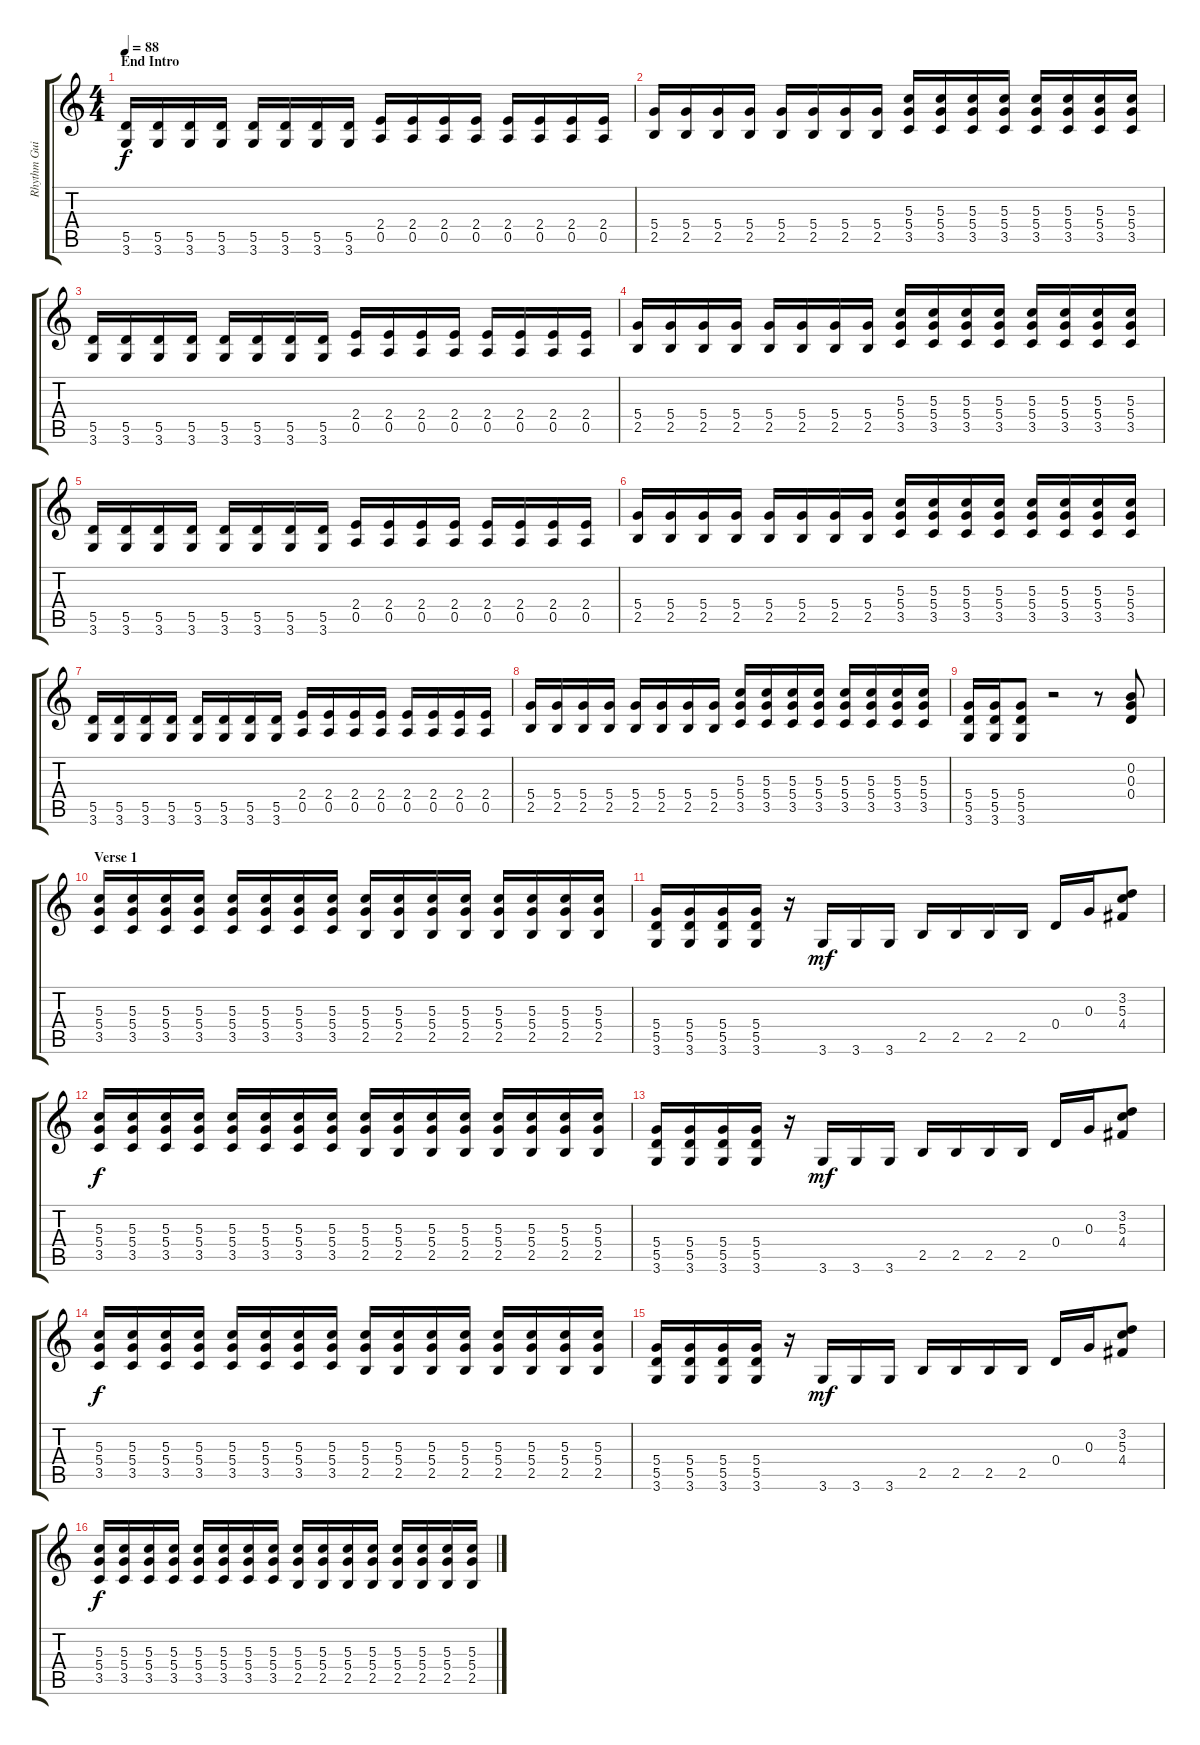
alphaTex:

\track ("Rhythm Guitar" "Rhythm Gui") {instrument overdrivenguitar}
\staff {score tabs}
\tuning (E4 B3 G3 D3 A2 E2) {hide}
\ts (4 4)
\section ("" "End Intro")
\tempo 88
\clef g2
\ks c
(5.5 3.6).16{dy f} (5.5 3.6).16 (5.5 3.6).16 (5.5 3.6).16 (5.5 3.6).16 (5.5 3.6).16 (5.5 3.6).16 (5.5 3.6).16 (2.4 0.5).16 (2.4 0.5).16 (2.4 0.5).16 (2.4 0.5).16 (2.4 0.5).16 (2.4 0.5).16 (2.4 0.5).16 (2.4 0.5).16 |
(5.4 2.5).16 (5.4 2.5).16 (5.4 2.5).16 (5.4 2.5).16 (5.4 2.5).16 (5.4 2.5).16 (5.4 2.5).16 (5.4 2.5).16 (5.3 5.4 3.5).16 (5.3 5.4 3.5).16 (5.3 5.4 3.5).16 (5.3 5.4 3.5).16 (5.3 5.4 3.5).16 (5.3 5.4 3.5).16 (5.3 5.4 3.5).16 (5.3 5.4 3.5).16 |
(5.5 3.6).16 (5.5 3.6).16 (5.5 3.6).16 (5.5 3.6).16 (5.5 3.6).16 (5.5 3.6).16 (5.5 3.6).16 (5.5 3.6).16 (2.4 0.5).16 (2.4 0.5).16 (2.4 0.5).16 (2.4 0.5).16 (2.4 0.5).16 (2.4 0.5).16 (2.4 0.5).16 (2.4 0.5).16 |
(5.4 2.5).16 (5.4 2.5).16 (5.4 2.5).16 (5.4 2.5).16 (5.4 2.5).16 (5.4 2.5).16 (5.4 2.5).16 (5.4 2.5).16 (5.3 5.4 3.5).16 (5.3 5.4 3.5).16 (5.3 5.4 3.5).16 (5.3 5.4 3.5).16 (5.3 5.4 3.5).16 (5.3 5.4 3.5).16 (5.3 5.4 3.5).16 (5.3 5.4 3.5).16 |
(5.5 3.6).16 (5.5 3.6).16 (5.5 3.6).16 (5.5 3.6).16 (5.5 3.6).16 (5.5 3.6).16 (5.5 3.6).16 (5.5 3.6).16 (2.4 0.5).16 (2.4 0.5).16 (2.4 0.5).16 (2.4 0.5).16 (2.4 0.5).16 (2.4 0.5).16 (2.4 0.5).16 (2.4 0.5).16 |
(5.4 2.5).16 (5.4 2.5).16 (5.4 2.5).16 (5.4 2.5).16 (5.4 2.5).16 (5.4 2.5).16 (5.4 2.5).16 (5.4 2.5).16 (5.3 5.4 3.5).16 (5.3 5.4 3.5).16 (5.3 5.4 3.5).16 (5.3 5.4 3.5).16 (5.3 5.4 3.5).16 (5.3 5.4 3.5).16 (5.3 5.4 3.5).16 (5.3 5.4 3.5).16 |
(5.5 3.6).16 (5.5 3.6).16 (5.5 3.6).16 (5.5 3.6).16 (5.5 3.6).16 (5.5 3.6).16 (5.5 3.6).16 (5.5 3.6).16 (2.4 0.5).16 (2.4 0.5).16 (2.4 0.5).16 (2.4 0.5).16 (2.4 0.5).16 (2.4 0.5).16 (2.4 0.5).16 (2.4 0.5).16 |
(5.4 2.5).16 (5.4 2.5).16 (5.4 2.5).16 (5.4 2.5).16 (5.4 2.5).16 (5.4 2.5).16 (5.4 2.5).16 (5.4 2.5).16 (5.3 5.4 3.5).16 (5.3 5.4 3.5).16 (5.3 5.4 3.5).16 (5.3 5.4 3.5).16 (5.3 5.4 3.5).16 (5.3 5.4 3.5).16 (5.3 5.4 3.5).16 (5.3 5.4 3.5).16 |
(5.4 5.5 3.6).16 (5.4 5.5 3.6).16 (5.4 5.5 3.6).8 r.2 r.8 (0.2 0.3 0.4).8 |
\section ("" "Verse 1")
(5.3 5.4 3.5).16 (5.3 5.4 3.5).16 (5.3 5.4 3.5).16 (5.3 5.4 3.5).16 (5.3 5.4 3.5).16 (5.3 5.4 3.5).16 (5.3 5.4 3.5).16 (5.3 5.4 3.5).16 (5.3 5.4 2.5).16 (5.3 5.4 2.5).16 (5.3 5.4 2.5).16 (5.3 5.4 2.5).16 (5.3 5.4 2.5).16 (5.3 5.4 2.5).16 (5.3 5.4 2.5).16 (5.3 5.4 2.5).16 |
(5.4 5.5 3.6).16 (5.4 5.5 3.6).16 (5.4 5.5 3.6).16 (5.4 5.5 3.6).16 r.16 3.6.16{dy mf} 3.6.16 3.6.16 2.5.16 2.5.16 2.5.16 2.5.16 0.4.16 0.3.16 (3.2 5.3 4.4).8 |
(5.3 5.4 3.5).16{dy f} (5.3 5.4 3.5).16 (5.3 5.4 3.5).16 (5.3 5.4 3.5).16 (5.3 5.4 3.5).16 (5.3 5.4 3.5).16 (5.3 5.4 3.5).16 (5.3 5.4 3.5).16 (5.3 5.4 2.5).16 (5.3 5.4 2.5).16 (5.3 5.4 2.5).16 (5.3 5.4 2.5).16 (5.3 5.4 2.5).16 (5.3 5.4 2.5).16 (5.3 5.4 2.5).16 (5.3 5.4 2.5).16 |
(5.4 5.5 3.6).16 (5.4 5.5 3.6).16 (5.4 5.5 3.6).16 (5.4 5.5 3.6).16 r.16 3.6.16{dy mf} 3.6.16 3.6.16 2.5.16 2.5.16 2.5.16 2.5.16 0.4.16 0.3.16 (3.2 5.3 4.4).8 |
(5.3 5.4 3.5).16{dy f} (5.3 5.4 3.5).16 (5.3 5.4 3.5).16 (5.3 5.4 3.5).16 (5.3 5.4 3.5).16 (5.3 5.4 3.5).16 (5.3 5.4 3.5).16 (5.3 5.4 3.5).16 (5.3 5.4 2.5).16 (5.3 5.4 2.5).16 (5.3 5.4 2.5).16 (5.3 5.4 2.5).16 (5.3 5.4 2.5).16 (5.3 5.4 2.5).16 (5.3 5.4 2.5).16 (5.3 5.4 2.5).16 |
(5.4 5.5 3.6).16 (5.4 5.5 3.6).16 (5.4 5.5 3.6).16 (5.4 5.5 3.6).16 r.16 3.6.16{dy mf} 3.6.16 3.6.16 2.5.16 2.5.16 2.5.16 2.5.16 0.4.16 0.3.16 (3.2 5.3 4.4).8 |
(5.3 5.4 3.5).16{dy f} (5.3 5.4 3.5).16 (5.3 5.4 3.5).16 (5.3 5.4 3.5).16 (5.3 5.4 3.5).16 (5.3 5.4 3.5).16 (5.3 5.4 3.5).16 (5.3 5.4 3.5).16 (5.3 5.4 2.5).16 (5.3 5.4 2.5).16 (5.3 5.4 2.5).16 (5.3 5.4 2.5).16 (5.3 5.4 2.5).16 (5.3 5.4 2.5).16 (5.3 5.4 2.5).16 (5.3 5.4 2.5).16
